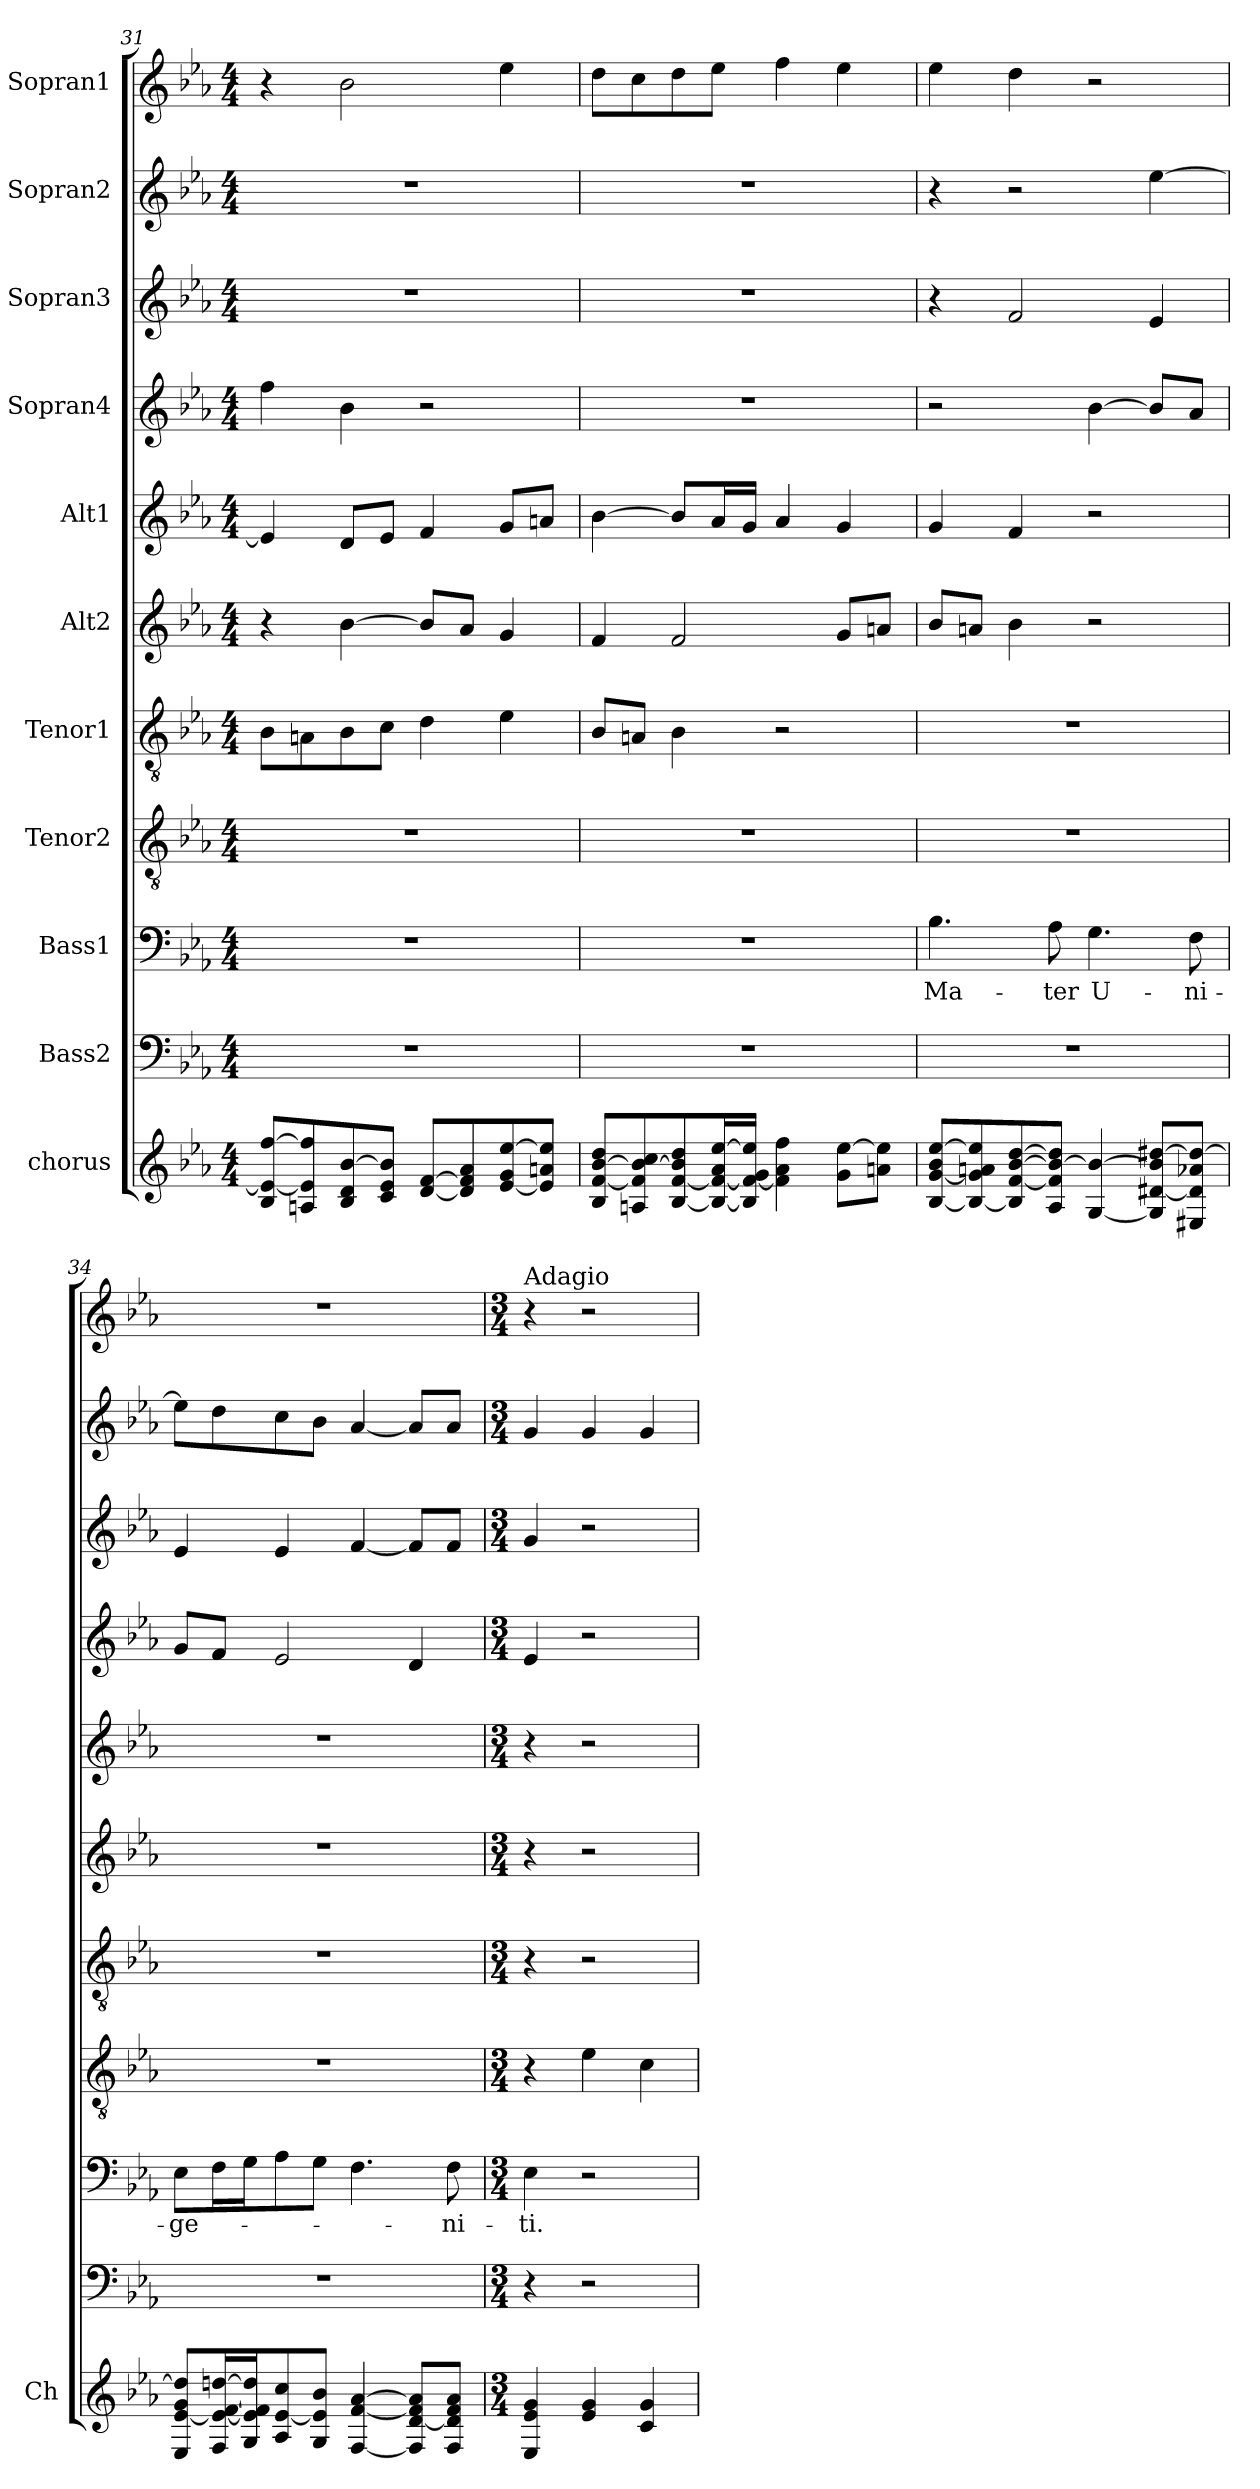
**kern	**kern	**kern	**text	**kern	**kern	**kern	**kern	**kern	**kern	**kern	**kern
*part11	*part10	*part9	*part9	*part8	*part7	*part6	*part5	*part4	*part3	*part2	*part1
*staff11	*staff10	*staff9	*staff9	*staff8	*staff7	*staff6	*staff5	*staff4	*staff3	*staff2	*staff1
*I"chorus	*I"Bass2	*I"Bass1	*	*I"Tenor2	*I"Tenor1	*I"Alt2	*I"Alt1	*I"Sopran4	*I"Sopran3	*I"Sopran2	*I"Sopran1
*I'Ch	*	*	*	*	*	*	*	*	*	*	*
*clefG2	*clefF4	*clefF4	*	*clefGv2	*clefGv2	*clefG2	*clefG2	*clefG2	*clefG2	*clefG2	*clefG2
*k[b-e-a-]	*k[b-e-a-]	*k[b-e-a-]	*	*k[b-e-a-]	*k[b-e-a-]	*k[b-e-a-]	*k[b-e-a-]	*k[b-e-a-]	*k[b-e-a-]	*k[b-e-a-]	*k[b-e-a-]
*E-:	*E-:	*E-:	*	*E-:	*E-:	*E-:	*E-:	*E-:	*E-:	*E-:	*E-:
*M4/4	*M4/4	*M4/4	*	*M4/4	*M4/4	*M4/4	*M4/4	*M4/4	*M4/4	*M4/4	*M4/4
=31	=31	=31	=31	=31	=31	=31	=31	=31	=31	=31	=31
8B-/ 8e-/_ [8ff/L	1r	1r	.	1r	8B-\L	4r	4e-/]	4ff\	1r	1r	4r
8An/ 8e-/] 8ff/]	.	.	.	.	8An\	.	.	.	.	.	.
8B-/ 8d/ [8b-/	.	.	.	.	8B-\	[4b-\	8d/L	4b-\	.	.	2b-\
8c/ 8e-/ 8b-/]J	.	.	.	.	8c\J	.	8e-/J	.	.	.	.
[8d/ [8f/L	.	.	.	.	4d\	8b-/L]	4f/	2r	.	.	.
8d/] 8f/] 8a-/	.	.	.	.	.	8a-/J	.	.	.	.	.
[8e-/ 8g/ [8ee-/	.	.	.	.	4e-\	4g/	8g/L	.	.	.	4ee-\
8e-/] 8an/ 8ee-/]J	.	.	.	.	.	.	8an/J	.	.	.	.
=32	=32	=32	=32	=32	=32	=32	=32	=32	=32	=32	=32
8B-/ [8f/ [8b-/ 8dd/L	1r	1r	.	1r	8B-/L	4f/	[4b-\	1r	1r	1r	8dd\L
8An/ 8f/] 8b-/_ 8cc/	.	.	.	.	8An/J	.	.	.	.	.	8cc\
[8B-/ [8f/ 8b-/] 8dd/	.	.	.	.	4B-\	2f/	8b-/L]	.	.	.	8dd\
16B-/_ 16f/_ 16a-/ [16ee-/L	.	.	.	.	.	.	16a-/L	.	.	.	8ee-\J
16B-/] 16f/_ 16g/ 16ee-/]JJ	.	.	.	.	.	.	16g/JJ	.	.	.	.
4f\] 4a-\ 4ff\	.	.	.	.	2r	.	4a-/	.	.	.	4ff\
8g\ [8ee-\L	.	.	.	.	.	8g/L	4g/	.	.	.	4ee-\
8an\ 8ee-\]J	.	.	.	.	.	8an/J	.	.	.	.	.
!!LO:PB:g=z
=33	=33	=33	=33	=33	=33	=33	=33	=33	=33	=33	=33
[8B-/ [8g/ 8b-/ [8ee-/L	1r	4.B-\	Ma-	1r	1r	8b-/L	4g/	2r	4r	4r	4ee-\
8B-/_ 8g/] 8an/ 8ee-/]	.	.	.	.	.	8an/J	.	.	.	.	.
8B-/] [8f/ [8b-/ [8dd/	.	.	.	.	.	4b-\	4f/	.	2f/	2r	4dd\
8A-/ 8f/] 8b-/_ 8dd/]J	.	8A-\	-ter	.	.	.	.	.	.	.	.
[4G/ 4b-/_	.	4.G\	U-	.	.	2r	2r	[4b-\	.	.	2r
8G/] [8d#X/ 8b-/] [8dd#X/L	.	.	.	.	.	.	.	8b-/L]	4e-/	[4ee-\	.
8E#X/ 8d#/] 8a-X/ 8dd#/_J	.	8F\	-ni-	.	.	.	.	8a-/J	.	.	.
=34	=34	=34	=34	=34	=34	=34	=34	=34	=34	=34	=34
8E-/ [8e-/ 8g/ 8dd#/]L	1r	8E-\L	-ge-	1r	1r	1r	1r	8g/L	4e-/	8ee-\L]	1r
16F/ 16e-/_ [16f/ [16ddn/L	.	16F\L	.	.	.	.	.	8f/J	.	8dd\	.
16G/ 16e-/] 16f/] 16dd/]J	.	16G\J	.	.	.	.	.	.	.	.	.
8A-/ [8e-/ 8cc/	.	8A-\	.	.	.	.	.	2e-/	4e-/	8cc\	.
8G/ 8e-/] 8b-/J	.	8G\J	.	.	.	.	.	.	.	8b-\J	.
[4F/ [4f/ [4a-/	.	4.F\	.	.	.	.	.	.	[4f/	[4a-/	.
8F/] [8d/ 8f/] 8a-/]L	.	.	.	.	.	.	.	4d/	8f/L]	8a-/L]	.
8F/ 8d/] 8f/ 8a-/J	.	8F\	-ni-	.	.	.	.	.	8f/J	8a-/J	.
=35	=35	=35	=35	=35	=35	=35	=35	=35	=35	=35	=35
*M3/4	*M3/4	*M3/4	*	*M3/4	*M3/4	*M3/4	*M3/4	*M3/4	*M3/4	*M3/4	*M3/4
!	!	!	!	!	!	!	!	!	!	!	!LO:TX:a:t=Adagio
4E-/ 4e-/ 4g/	4r	4E-\	-ti.	4r	4r	4r	4r	4e-/	4g/	4g/	4r
4e-/ 4g/	2r	2r	.	4e-\	2r	2r	2r	2r	2r	4g/	2r
4c/ 4g/	.	.	.	4c\	.	.	.	.	.	4g/	.
=	=	=	=	=	=	=	=	=	=	=	=
*-	*-	*-	*-	*-	*-	*-	*-	*-	*-	*-	*-
